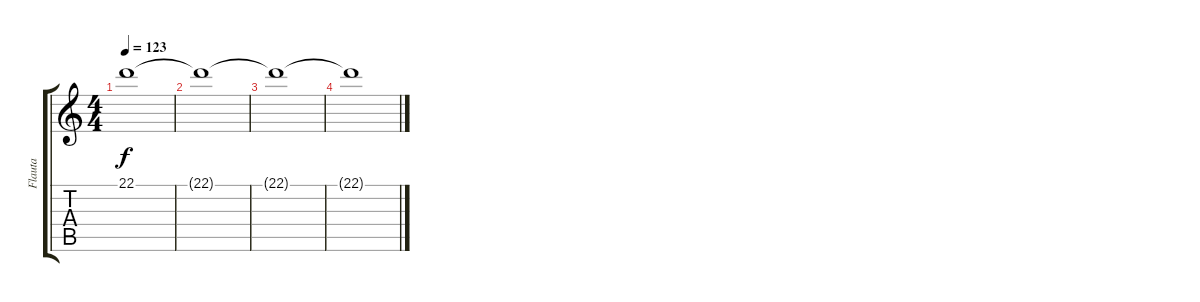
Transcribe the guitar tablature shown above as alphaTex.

\track ("Flauta" "Flauta") {instrument piccolo}
\staff {score tabs}
\tuning (E4 B3 G3 D3 A2 E2) {hide}
\ts (4 4)
\tempo 123
\clef g2
\ks c
22.1.1{dy f} |
22.1{t}.1{volume 0} |
22.1{t}.1 |
22.1{t}.1
